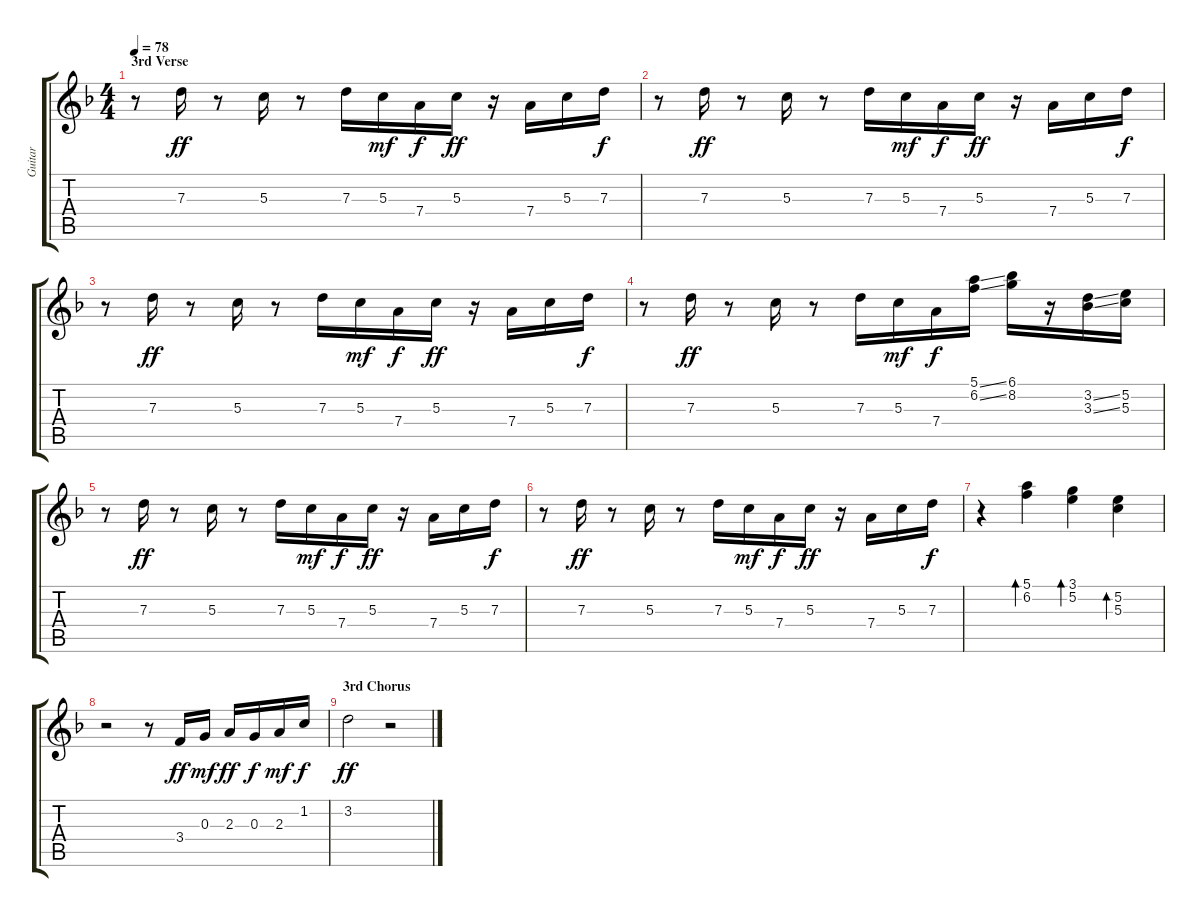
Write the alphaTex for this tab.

\track ("Guitar" "Guitar") {instrument acousticguitarnylon}
\staff {score tabs}
\tuning (E4 B3 G3 D3 A2 E2) {hide}
\ts (4 4)
\section ("" "3rd Verse")
\tempo 78
\clef g2
\ks f
r.8{dy f} 7.3.16{dy ff} r.8 5.3.16 r.8 7.3.16 5.3.16{dy mf} 7.4.16{dy f} 5.3.16{dy ff} r.16 7.4.16 5.3.16 7.3.16{dy f} |
r.8 7.3.16{dy ff} r.8 5.3.16 r.8 7.3.16 5.3.16{dy mf} 7.4.16{dy f} 5.3.16{dy ff} r.16 7.4.16 5.3.16 7.3.16{dy f} |
r.8 7.3.16{dy ff} r.8 5.3.16 r.8 7.3.16 5.3.16{dy mf} 7.4.16{dy f} 5.3.16{dy ff} r.16 7.4.16 5.3.16 7.3.16{dy f} |
r.8 7.3.16{dy ff} r.8 5.3.16 r.8 7.3.16 5.3.16{dy mf} 7.4.16{dy f} (5.1{ss} 6.2{ss}).16 (6.1 8.2).16 r.16 (3.2{ss} 3.3{ss}).16 (5.2 5.3).16 |
r.8 7.3.16{dy ff} r.8 5.3.16 r.8 7.3.16 5.3.16{dy mf} 7.4.16{dy f} 5.3.16{dy ff} r.16 7.4.16 5.3.16 7.3.16{dy f} |
r.8 7.3.16{dy ff} r.8 5.3.16 r.8 7.3.16 5.3.16{dy mf} 7.4.16{dy f} 5.3.16{dy ff} r.16 7.4.16 5.3.16 7.3.16{dy f} |
r.4 (5.1 6.2).4{bd 240} (3.1 5.2).4{bd 240} (5.2 5.3).4{bd 240} |
r.2 r.8 3.4.16{dy ff} 0.3.16{dy mf} 2.3.16{dy ff} 0.3.16{dy f} 2.3.16{dy mf} 1.2.16{dy f} |
\section ("" "3rd Chorus")
3.2.2{dy ff} r.2
